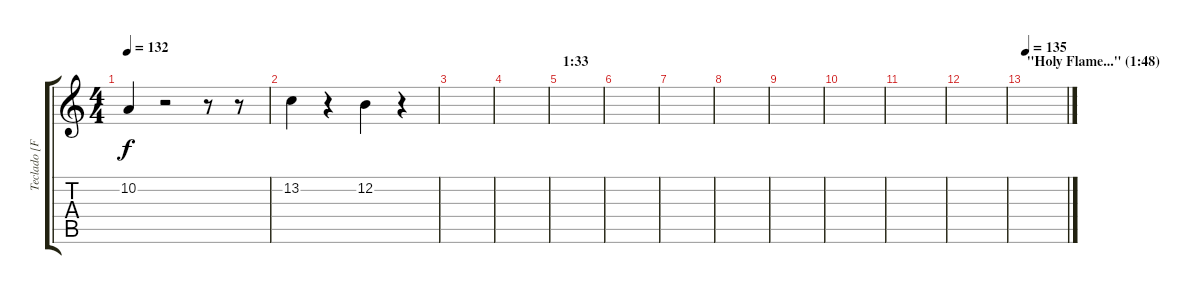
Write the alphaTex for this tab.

\track ("Teclado [Fábio Ribeiro]" "Teclado [F") {instrument vibraphone}
\staff {score tabs}
\tuning (E4 B3 G3 D3 A2 E2) {hide}
\ts (4 4)
\tempo 132
\clef g2
\ks c
10.2.4{dy f} r.2 r.8 r.8 |
13.2.4 r.4 12.2.4 r.4 |
|
|
\section ("" "1:33")
|
|
|
|
|
|
|
|
\section ("" "\"Holy Flame...\" (1:48)")
\tempo 135
